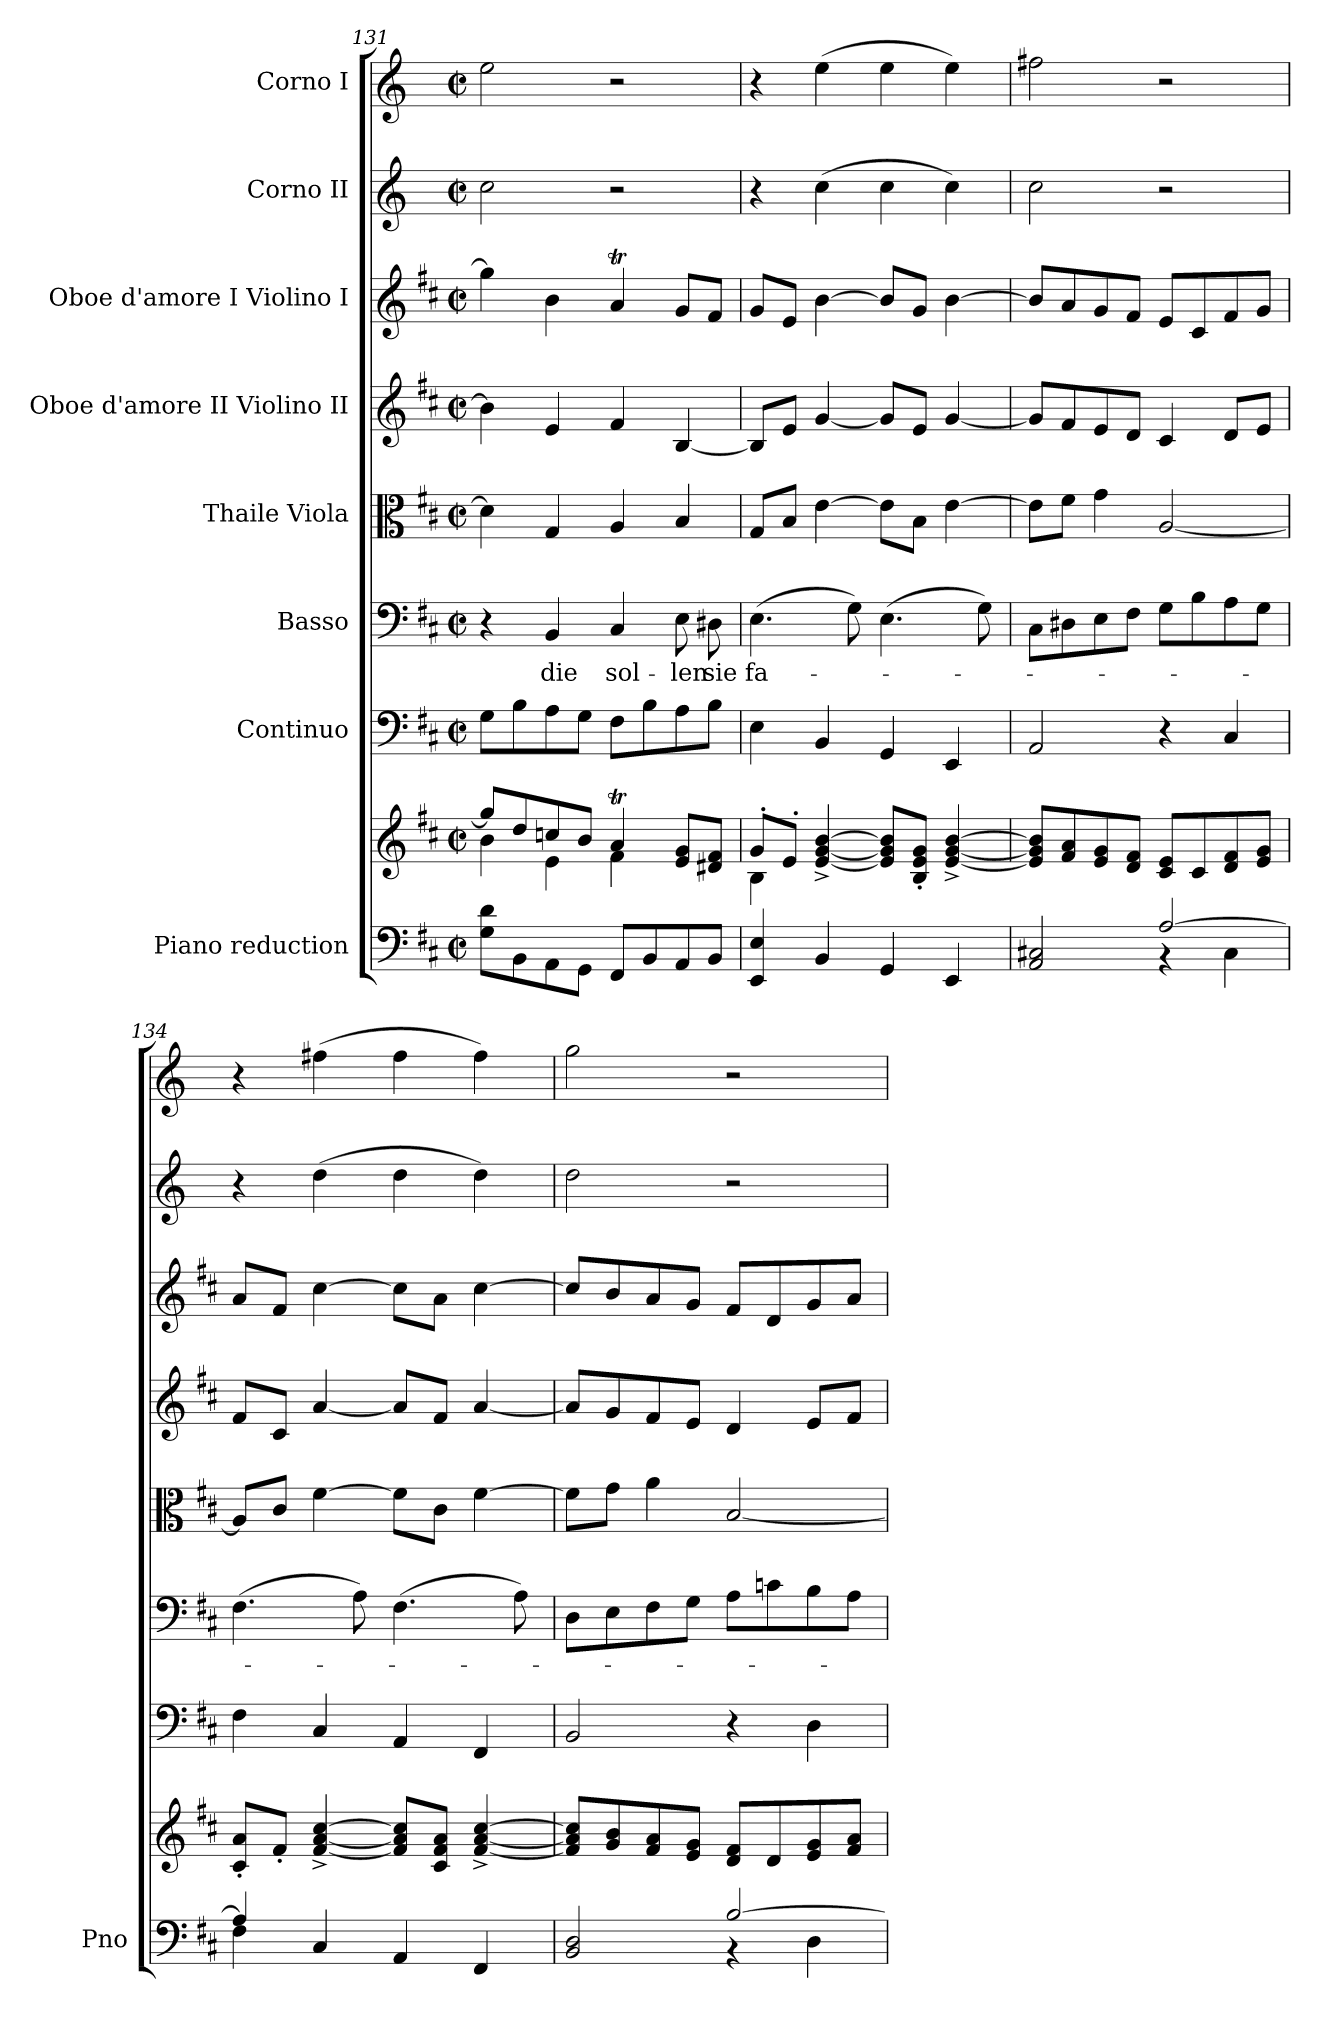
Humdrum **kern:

**kern	**kern	**kern	**kern	**text	**kern	**kern	**kern	**kern	**kern
*part8	*part8	*part7	*part6	*part6	*part5	*part4	*part3	*part2	*part1
*staff9	*staff8	*staff7	*staff6	*staff6	*staff5	*staff4	*staff3	*staff2	*staff1
*I"Piano reduction	*	*I"Continuo	*I"Basso	*	*I"Thaile Viola	*I"Oboe d'amore II Violino II	*I"Oboe d'amore I Violino I	*I"Corno II	*I"Corno I
*I'Pno	*	*	*	*	*	*	*	*	*
*clefF4	*clefG2	*clefF4	*clefF4	*	*clefC3	*clefG2	*clefG2	*clefG2	*clefG2
*	*	*	*	*	*	*	*	*ITrd3c5	*ITrd3c5
*k[f#c#]	*k[f#c#]	*k[f#c#]	*k[f#c#]	*	*k[f#c#]	*k[f#c#]	*k[f#c#]	*k[f#]	*k[f#]
*M2/2	*M2/2	*M2/2	*M2/2	*	*M2/2	*M2/2	*M2/2	*M2/2	*M2/2
*met(c|)	*met(c|)	*met(c|)	*met(c|)	*	*met(c|)	*met(c|)	*met(c|)	*met(c|)	*met(c|)
=131	=131	=131	=131	=131	=131	=131	=131	=131	=131
*	*^	*	*	*	*	*	*	*	*
8G\ 8d\L	8gg/L]	4b\	8G\L	4r	.	4d\]	4b\]	4gg\]	2g\	2b\
8BB\	8dd/	.	8B\	.	.	.	.	.	.	.
!	!	!	!	!	!LO:LY:b	!	!	!	!	!
8AA\	8ccn/	4e\	8A\	4BB/	die	4G/	4e/	4b\	.	.
8GG\J	8b/J	.	8G\J	.	.	.	.	.	.	.
!	!	!	!	!	!LO:LY:b	!	!	!	!	!
8FF#/L	4aT/	4f#\	8F#\L	4C#/	sol-	4A/	4f#/	4aT/	2r	2r
8BB/	.	.	8B\	.	.	.	.	.	.	.
!	!	!	!	!	!LO:LY:b	!	!	!	!	!
8AA/	8e/ 8g/L	4ryy	8A\	8E\	-len	4B/	[4B/	8g/L	.	.
!	!	!	!	!	!LO:LY:b	!	!	!	!	!
8BB/J	8d#X/ 8f#/J	.	8B\J	8D#X\	sie	.	.	8f#/J	.	.
=132	=132	=132	=132	=132	=132	=132	=132	=132	=132	=132
!	!	!	!	!	!LO:LY:b	!	!	!	!	!
4EE/ 4E/	8g'/L	4B\	4E\	(>4.E\	fa-	8G/L	8B/L]	8g/L	4r	4r
.	8e'/J	.	.	.	.	8B/J	8e/J	8e/J	.	.
4BB/	[4e/^ [4g/^ [4b/^	4ryy	4BB/	.	.	[4e\	[4g/	[4b\	(>4g\	(>4b\
.	.	.	.	8G\)	.	.	.	.	.	.
4GG/	8e/] 8g/] 8b/]L	2ryy	4GG/	(>4.E\	.	8e\L]	8g/L]	8b/L]	4g\	4b\
.	8B/' 8e/' 8g/'J	.	.	.	.	8B\J	8e/J	8g/J	.	.
4EE/	[4e/^ [4g/^ [4b/^	.	4EE/	.	.	[4e\	[4g/	[4b\	4g\)	4b\)
.	.	.	.	8G\)	.	.	.	.	.	.
*	*v	*v	*	*	*	*	*	*	*	*
=133	=133	=133	=133	=133	=133	=133	=133	=133	=133
*^	*	*	*	*	*	*	*	*	*
2AA/ 2C#X/	2ryy	8e/] 8g/] 8b/]L	2AA/	8C#\L	.	8e\L]	8g/L]	8b/L]	2g\	2cc#X\
.	.	8f#/ 8a/	.	8D#X\	.	8f#\J	8f#/	8a/	.	.
.	.	8e/ 8g/	.	8E\	.	4g\	8e/	8g/	.	.
.	.	8d/ 8f#/J	.	8F#\J	.	.	8d/J	8f#/J	.	.
[2A/	4r	8c#/ 8e/L	4r	8G\L	.	[2A/	4c#/	8e/L	2r	2r
.	.	8c#/	.	8B\	.	.	.	8c#/	.	.
.	4C#\	8d/ 8f#/	4C#/	8A\	.	.	8d/L	8f#/	.	.
.	.	8e/ 8g/J	.	8G\J	.	.	8e/J	8g/J	.	.
=134	=134	=134	=134	=134	=134	=134	=134	=134	=134	=134
4A/]	4F#\	8c#/' 8a/'L	4F#\	(>4.F#\	.	8A/L]	8f#/L	8a/L	4r	4r
.	.	8f#'/J	.	.	.	8c#/J	8c#/J	8f#/J	.	.
4C#/	4ryy	[4f#/^ [4a/^ [4cc#/^	4C#/	.	.	[4f#\	[4a/	[4cc#\	(>4a\	(>4cc#X\
.	.	.	.	8A\)	.	.	.	.	.	.
4AA/	2ryy	8f#/] 8a/] 8cc#/]L	4AA/	(>4.F#\	.	8f#\L]	8a/L]	8cc#\L]	4a\	4cc#\
.	.	8c#/ 8f#/ 8a/J	.	.	.	8c#\J	8f#/J	8a\J	.	.
4FF#/	.	[4f#/^ [4a/^ [4cc#/^	4FF#/	.	.	[4f#\	[4a/	[4cc#\	4a\)	4cc#\)
.	.	.	.	8A\)	.	.	.	.	.	.
!!LO:PB:g=z
=135	=135	=135	=135	=135	=135	=135	=135	=135	=135	=135
2BB/ 2D/	2ryy	8f#/] 8a/] 8cc#/]L	2BB/	8D\L	.	8f#\L]	8a/L]	8cc#/L]	2a\	2dd\
.	.	8g/ 8b/	.	8E\	.	8g\J	8g/	8b/	.	.
.	.	8f#/ 8a/	.	8F#\	.	4a\	8f#/	8a/	.	.
.	.	8e/ 8g/J	.	8G\J	.	.	8e/J	8g/J	.	.
[2B/	4r	8d/ 8f#/L	4r	8A\L	.	[2B/	4d/	8f#/L	2r	2r
.	.	8d/	.	8cn\	.	.	.	8d/	.	.
.	4D\	8e/ 8g/	4D\	8B\	.	.	8e/L	8g/	.	.
.	.	8f#/ 8a/J	.	8A\J	.	.	8f#/J	8a/J	.	.
*v	*v	*	*	*	*	*	*	*	*	*
=	=	=	=	=	=	=	=	=	=
*-	*-	*-	*-	*-	*-	*-	*-	*-	*-
